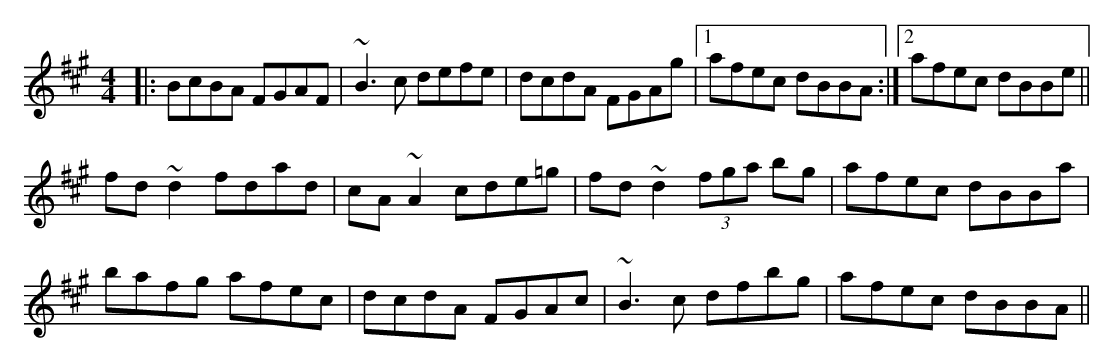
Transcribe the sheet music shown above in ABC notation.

X:1
M:4/4
K:Bdor
|:BcBA FGAF|~B3c defe|dcdA FGAg|1 afec dBBA:|2 afec dBBe||
fd~d2 fdad|cA~A2 cde=g|fd~d2 (3fga bg|afec dBBa|
bafg afec|dcdA FGAc|~B3c dfbg|afec dBBA||
